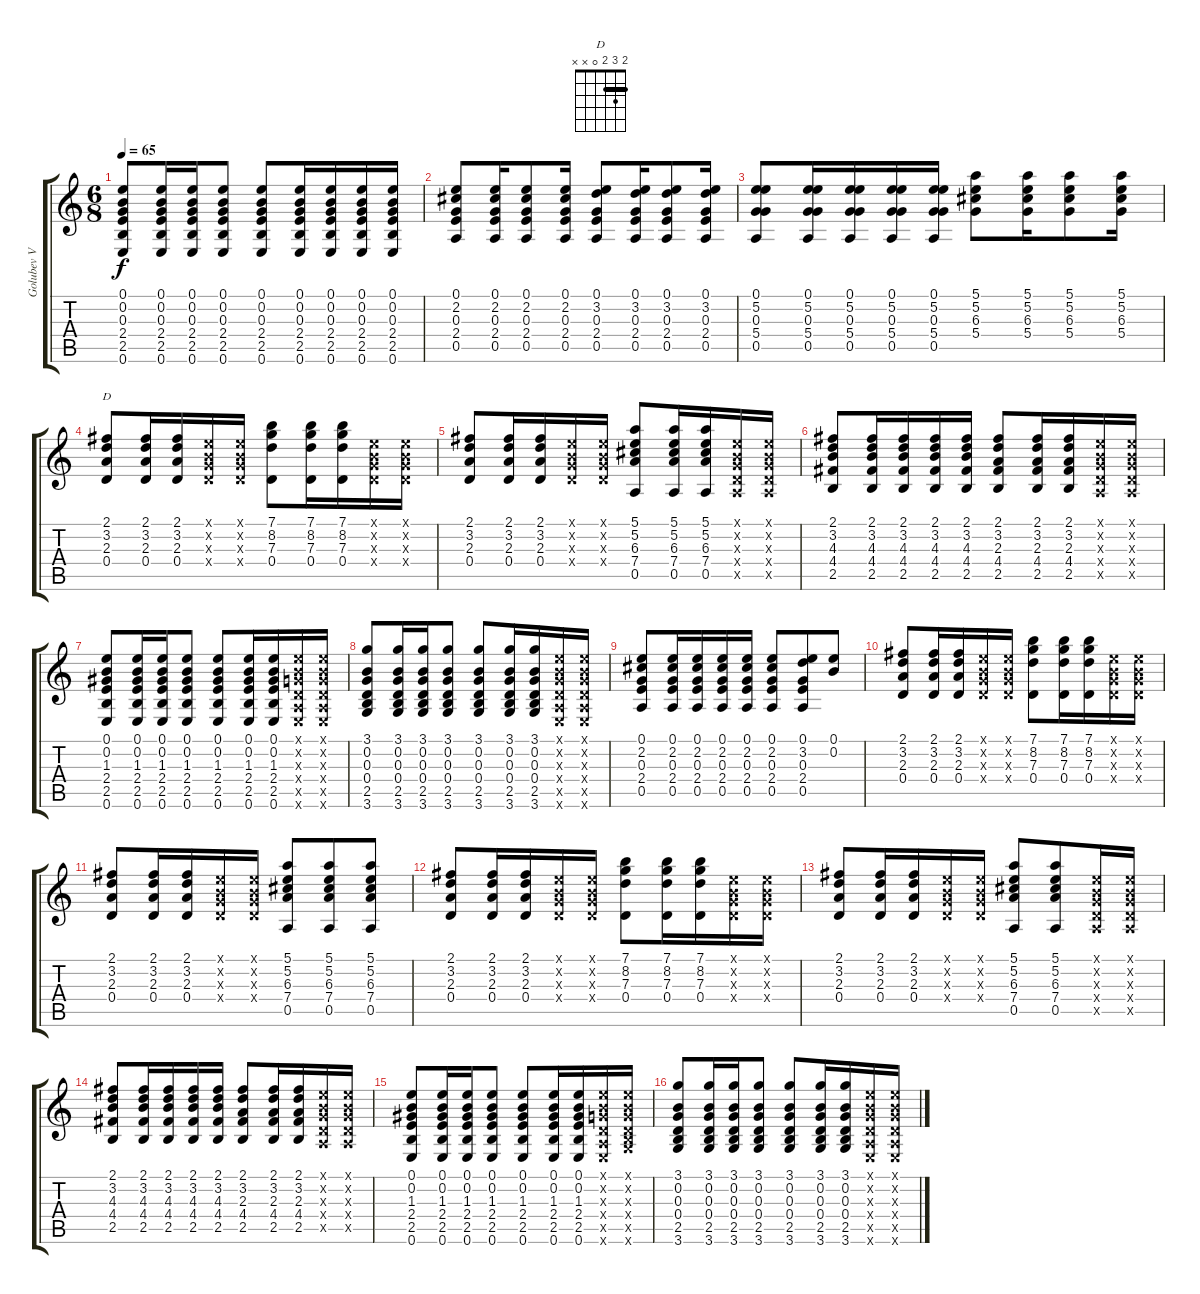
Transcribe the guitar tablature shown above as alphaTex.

\track (" Golubev Vlad " " Golubev V") {instrument electricguitarjazz}
\staff {score tabs}
\tuning (E4 B3 G3 D3 A2 E2) {hide}
\chord ("D" 2 3 2 0 x x) {barre 2}
\ts (6 8)
\tempo 65
\clef g2
\ks c
(0.1 0.2 0.3 2.4 2.5 0.6).8{dy f} (0.1 0.2 0.3 2.4 2.5 0.6).16 (0.1 0.2 0.3 2.4 2.5 0.6).16 (0.1 0.2 0.3 2.4 2.5 0.6).8 (0.1 0.2 0.3 2.4 2.5 0.6).8 (0.1 0.2 0.3 2.4 2.5 0.6).16 (0.1 0.2 0.3 2.4 2.5 0.6).16 (0.1 0.2 0.3 2.4 2.5 0.6).16 (0.1 0.2 0.3 2.4 2.5 0.6).16 |
(0.1 2.2 0.3 2.4 0.5).8 (0.1 2.2 0.3 2.4 0.5).16 (0.1 2.2 0.3 2.4 0.5).8 (0.1 2.2 0.3 2.4 0.5).16 (0.1 3.2 0.3 2.4 0.5).8 (0.1 3.2 0.3 2.4 0.5).16 (0.1 3.2 0.3 2.4 0.5).8 (0.1 3.2 0.3 2.4 0.5).16 |
(0.1 5.2 0.3 5.4 0.5).8 (0.1 5.2 0.3 5.4 0.5).16 (0.1 5.2 0.3 5.4 0.5).16 (0.1 5.2 0.3 5.4 0.5).16 (0.1 5.2 0.3 5.4 0.5).16 (5.1 5.2 6.3 5.4).8 (5.1 5.2 6.3 5.4).16 (5.1 5.2 6.3 5.4).8 (5.1 5.2 6.3 5.4).16 |
(2.1 3.2 2.3 0.4).8{ch "D"} (2.1 3.2 2.3 0.4).16 (2.1 3.2 2.3 0.4).16 (0.1{x} 0.2{x} 0.3{x} 0.4{x}).16 (0.1{x} 0.2{x} 0.3{x} 0.4{x}).16 (7.1 8.2 7.3 0.4).8 (7.1 8.2 7.3 0.4).16 (7.1 8.2 7.3 0.4).16 (0.1{x} 0.2{x} 0.3{x} 0.4{x}).16 (0.1{x} 0.2{x} 0.3{x} 0.4{x}).16 |
(2.1 3.2 2.3 0.4).8 (2.1 3.2 2.3 0.4).16 (2.1 3.2 2.3 0.4).16 (0.1{x} 0.2{x} 0.3{x} 0.4{x}).16 (0.1{x} 0.2{x} 0.3{x} 0.4{x}).16 (5.1 5.2 6.3 7.4 0.5).8 (5.1 5.2 6.3 7.4 0.5).16 (5.1 5.2 6.3 7.4 0.5).16 (0.1{x} 0.2{x} 0.3{x} 0.4{x} 0.5{x}).16 (0.1{x} 0.2{x} 0.3{x} 0.4{x} 0.5{x}).16 |
(2.1 3.2 4.3 4.4 2.5).8 (2.1 3.2 4.3 4.4 2.5).16 (2.1 3.2 4.3 4.4 2.5).16 (2.1 3.2 4.3 4.4 2.5).16 (2.1 3.2 4.3 4.4 2.5).16 (2.1 3.2 2.3 4.4 2.5).8 (2.1 3.2 2.3 4.4 2.5).16 (2.1 3.2 2.3 4.4 2.5).16 (0.1{x} 0.2{x} 0.3{x} 0.4{x} 0.5{x}).16 (0.1{x} 0.2{x} 0.3{x} 0.4{x} 0.5{x}).16 |
(0.1 0.2 1.3 2.4 2.5 0.6).8 (0.1 0.2 1.3 2.4 2.5 0.6).16 (0.1 0.2 1.3 2.4 2.5 0.6).16 (0.1 0.2 1.3 2.4 2.5 0.6).8 (0.1 0.2 1.3 2.4 2.5 0.6).8 (0.1 0.2 1.3 2.4 2.5 0.6).16 (0.1 0.2 1.3 2.4 2.5 0.6).16 (0.1{x} 0.2{x} 0.3{x} 0.4{x} 0.5{x} 0.6{x}).16 (0.1{x} 0.2{x} 0.3{x} 0.4{x} 0.5{x} 0.6{x}).16 |
(3.1 0.2 0.3 0.4 2.5 3.6).8 (3.1 0.2 0.3 0.4 2.5 3.6).16 (3.1 0.2 0.3 0.4 2.5 3.6).16 (3.1 0.2 0.3 0.4 2.5 3.6).8 (3.1 0.2 0.3 0.4 2.5 3.6).8 (3.1 0.2 0.3 0.4 2.5 3.6).16 (3.1 0.2 0.3 0.4 2.5 3.6).16 (0.1{x} 0.2{x} 0.3{x} 0.4{x} 0.5{x} 0.6{x}).16 (0.1{x} 0.2{x} 0.3{x} 0.4{x} 0.5{x} 0.6{x}).16 |
(0.1 2.2 0.3 2.4 0.5).8 (0.1 2.2 0.3 2.4 0.5).16 (0.1 2.2 0.3 2.4 0.5).16 (0.1 2.2 0.3 2.4 0.5).16 (0.1 2.2 0.3 2.4 0.5).16 (0.1 2.2 0.3 2.4 0.5).8 (0.1 3.2 0.3 2.4 0.5).8 (0.1 0.2).8 |
(2.1 3.2 2.3 0.4).8 (2.1 3.2 2.3 0.4).16 (2.1 3.2 2.3 0.4).16 (0.1{x} 0.2{x} 0.3{x} 0.4{x}).16 (0.1{x} 0.2{x} 0.3{x} 0.4{x}).16 (7.1 8.2 7.3 0.4).8 (7.1 8.2 7.3 0.4).16 (7.1 8.2 7.3 0.4).16 (0.1{x} 0.2{x} 0.3{x} 0.4{x}).16 (0.1{x} 0.2{x} 0.3{x} 0.4{x}).16 |
(2.1 3.2 2.3 0.4).8 (2.1 3.2 2.3 0.4).16 (2.1 3.2 2.3 0.4).16 (0.1{x} 0.2{x} 0.3{x} 0.4{x}).16 (0.1{x} 0.2{x} 0.3{x} 0.4{x}).16 (5.1 5.2 6.3 7.4 0.5).8 (5.1 5.2 6.3 7.4 0.5).8 (5.1 5.2 6.3 7.4 0.5).8 |
(2.1 3.2 2.3 0.4).8 (2.1 3.2 2.3 0.4).16 (2.1 3.2 2.3 0.4).16 (0.1{x} 0.2{x} 0.3{x} 0.4{x}).16 (0.1{x} 0.2{x} 0.3{x} 0.4{x}).16 (7.1 8.2 7.3 0.4).8 (7.1 8.2 7.3 0.4).16 (7.1 8.2 7.3 0.4).16 (0.1{x} 0.2{x} 0.3{x} 0.4{x}).16 (0.1{x} 0.2{x} 0.3{x} 0.4{x}).16 |
(2.1 3.2 2.3 0.4).8 (2.1 3.2 2.3 0.4).16 (2.1 3.2 2.3 0.4).16 (0.1{x} 0.2{x} 0.3{x} 0.4{x}).16 (0.1{x} 0.2{x} 0.3{x} 0.4{x}).16 (5.1 5.2 6.3 7.4 0.5).8 (5.1 5.2 6.3 7.4 0.5).8 (0.1{x} 0.2{x} 0.3{x} 0.4{x} 0.5{x}).16 (0.1{x} 0.2{x} 0.3{x} 0.4{x} 0.5{x}).16 |
(2.1 3.2 4.3 4.4 2.5).8 (2.1 3.2 4.3 4.4 2.5).16 (2.1 3.2 4.3 4.4 2.5).16 (2.1 3.2 4.3 4.4 2.5).16 (2.1 3.2 4.3 4.4 2.5).16 (2.1 3.2 2.3 4.4 2.5).8 (2.1 3.2 2.3 4.4 2.5).16 (2.1 3.2 2.3 4.4 2.5).16 (0.1{x} 0.2{x} 0.3{x} 0.4{x} 0.5{x}).16 (0.1{x} 0.2{x} 0.3{x} 0.4{x} 0.5{x}).16 |
(0.1 0.2 1.3 2.4 2.5 0.6).8 (0.1 0.2 1.3 2.4 2.5 0.6).16 (0.1 0.2 1.3 2.4 2.5 0.6).16 (0.1 0.2 1.3 2.4 2.5 0.6).8 (0.1 0.2 1.3 2.4 2.5 0.6).8 (0.1 0.2 1.3 2.4 2.5 0.6).16 (0.1 0.2 1.3 2.4 2.5 0.6).16 (0.1{x} 0.2{x} 0.3{x} 0.4{x} 0.5{x} 0.6{x}).16 (0.1{x} 0.2{x} 0.3{x} 0.4{x} 2.5{x} 3.6{x}).16 |
(3.1 0.2 0.3 0.4 2.5 3.6).8 (3.1 0.2 0.3 0.4 2.5 3.6).16 (3.1 0.2 0.3 0.4 2.5 3.6).16 (3.1 0.2 0.3 0.4 2.5 3.6).8 (3.1 0.2 0.3 0.4 2.5 3.6).8 (3.1 0.2 0.3 0.4 2.5 3.6).16 (3.1 0.2 0.3 0.4 2.5 3.6).16 (0.1{x} 0.2{x} 0.3{x} 0.4{x} 0.5{x} 0.6{x}).16 (0.1{x} 0.2{x} 0.3{x} 0.4{x} 0.5{x} 0.6{x}).16
